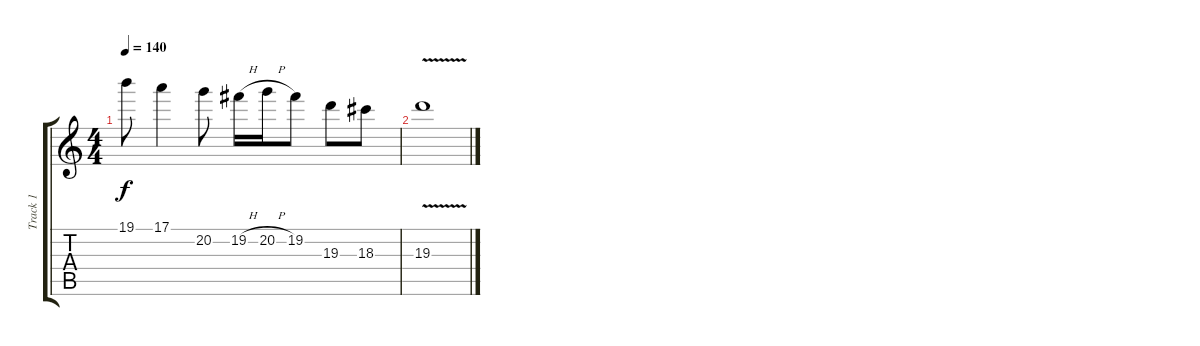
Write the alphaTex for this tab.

\track ("Track 1" "Track 1") {instrument distortionguitar}
\staff {score tabs}
\tuning (E4 B3 G3 D3 A2 E2) {hide}
\ts (4 4)
\tempo 140
\clef g2
\ks c
19.1.8{dy f} 17.1.4 20.2.8 19.2{h}.16 20.2{h}.16 19.2.8 19.3.8 18.3.8 |
19.3{v}.1
